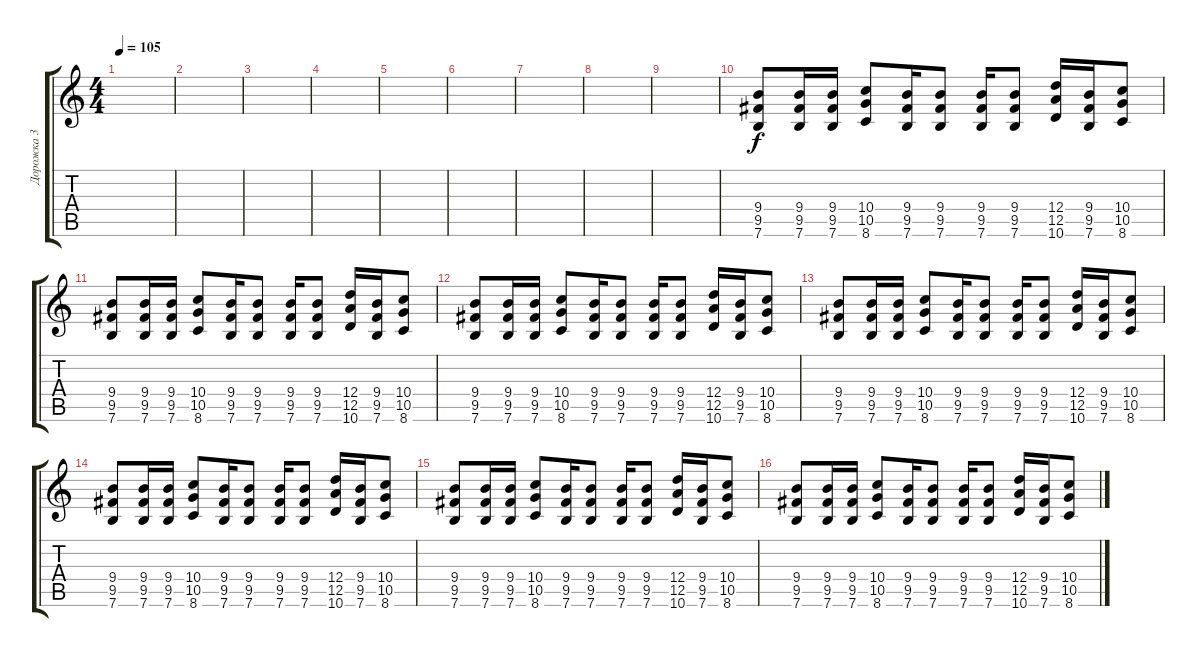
\track ("Дорожка 3" "Дорожка 3") {instrument distortionguitar}
\staff {score tabs}
\tuning (E4 B3 G3 D3 A2 E2) {hide}
\ts (4 4)
\tempo 105
\clef g2
\ks c
|
|
|
|
|
|
|
|
|
(9.4 9.5 7.6).8 (9.4 9.5 7.6).16 (9.4 9.5 7.6).16 (10.4 10.5 8.6).8 (9.4 9.5 7.6).16 (9.4 9.5 7.6).8 (9.4 9.5 7.6).16 (9.4 9.5 7.6).8 (12.4 12.5 10.6).16 (9.4 9.5 7.6).16 (10.4 10.5 8.6).8 |
(9.4 9.5 7.6).8 (9.4 9.5 7.6).16 (9.4 9.5 7.6).16 (10.4 10.5 8.6).8 (9.4 9.5 7.6).16 (9.4 9.5 7.6).8 (9.4 9.5 7.6).16 (9.4 9.5 7.6).8 (12.4 12.5 10.6).16 (9.4 9.5 7.6).16 (10.4 10.5 8.6).8 |
(9.4 9.5 7.6).8 (9.4 9.5 7.6).16 (9.4 9.5 7.6).16 (10.4 10.5 8.6).8 (9.4 9.5 7.6).16 (9.4 9.5 7.6).8 (9.4 9.5 7.6).16 (9.4 9.5 7.6).8 (12.4 12.5 10.6).16 (9.4 9.5 7.6).16 (10.4 10.5 8.6).8 |
(9.4 9.5 7.6).8 (9.4 9.5 7.6).16 (9.4 9.5 7.6).16 (10.4 10.5 8.6).8 (9.4 9.5 7.6).16 (9.4 9.5 7.6).8 (9.4 9.5 7.6).16 (9.4 9.5 7.6).8 (12.4 12.5 10.6).16 (9.4 9.5 7.6).16 (10.4 10.5 8.6).8 |
(9.4 9.5 7.6).8 (9.4 9.5 7.6).16 (9.4 9.5 7.6).16 (10.4 10.5 8.6).8 (9.4 9.5 7.6).16 (9.4 9.5 7.6).8 (9.4 9.5 7.6).16 (9.4 9.5 7.6).8 (12.4 12.5 10.6).16 (9.4 9.5 7.6).16 (10.4 10.5 8.6).8 |
(9.4 9.5 7.6).8 (9.4 9.5 7.6).16 (9.4 9.5 7.6).16 (10.4 10.5 8.6).8 (9.4 9.5 7.6).16 (9.4 9.5 7.6).8 (9.4 9.5 7.6).16 (9.4 9.5 7.6).8 (12.4 12.5 10.6).16 (9.4 9.5 7.6).16 (10.4 10.5 8.6).8 |
(9.4 9.5 7.6).8 (9.4 9.5 7.6).16 (9.4 9.5 7.6).16 (10.4 10.5 8.6).8 (9.4 9.5 7.6).16 (9.4 9.5 7.6).8 (9.4 9.5 7.6).16 (9.4 9.5 7.6).8 (12.4 12.5 10.6).16 (9.4 9.5 7.6).16 (10.4 10.5 8.6).8
